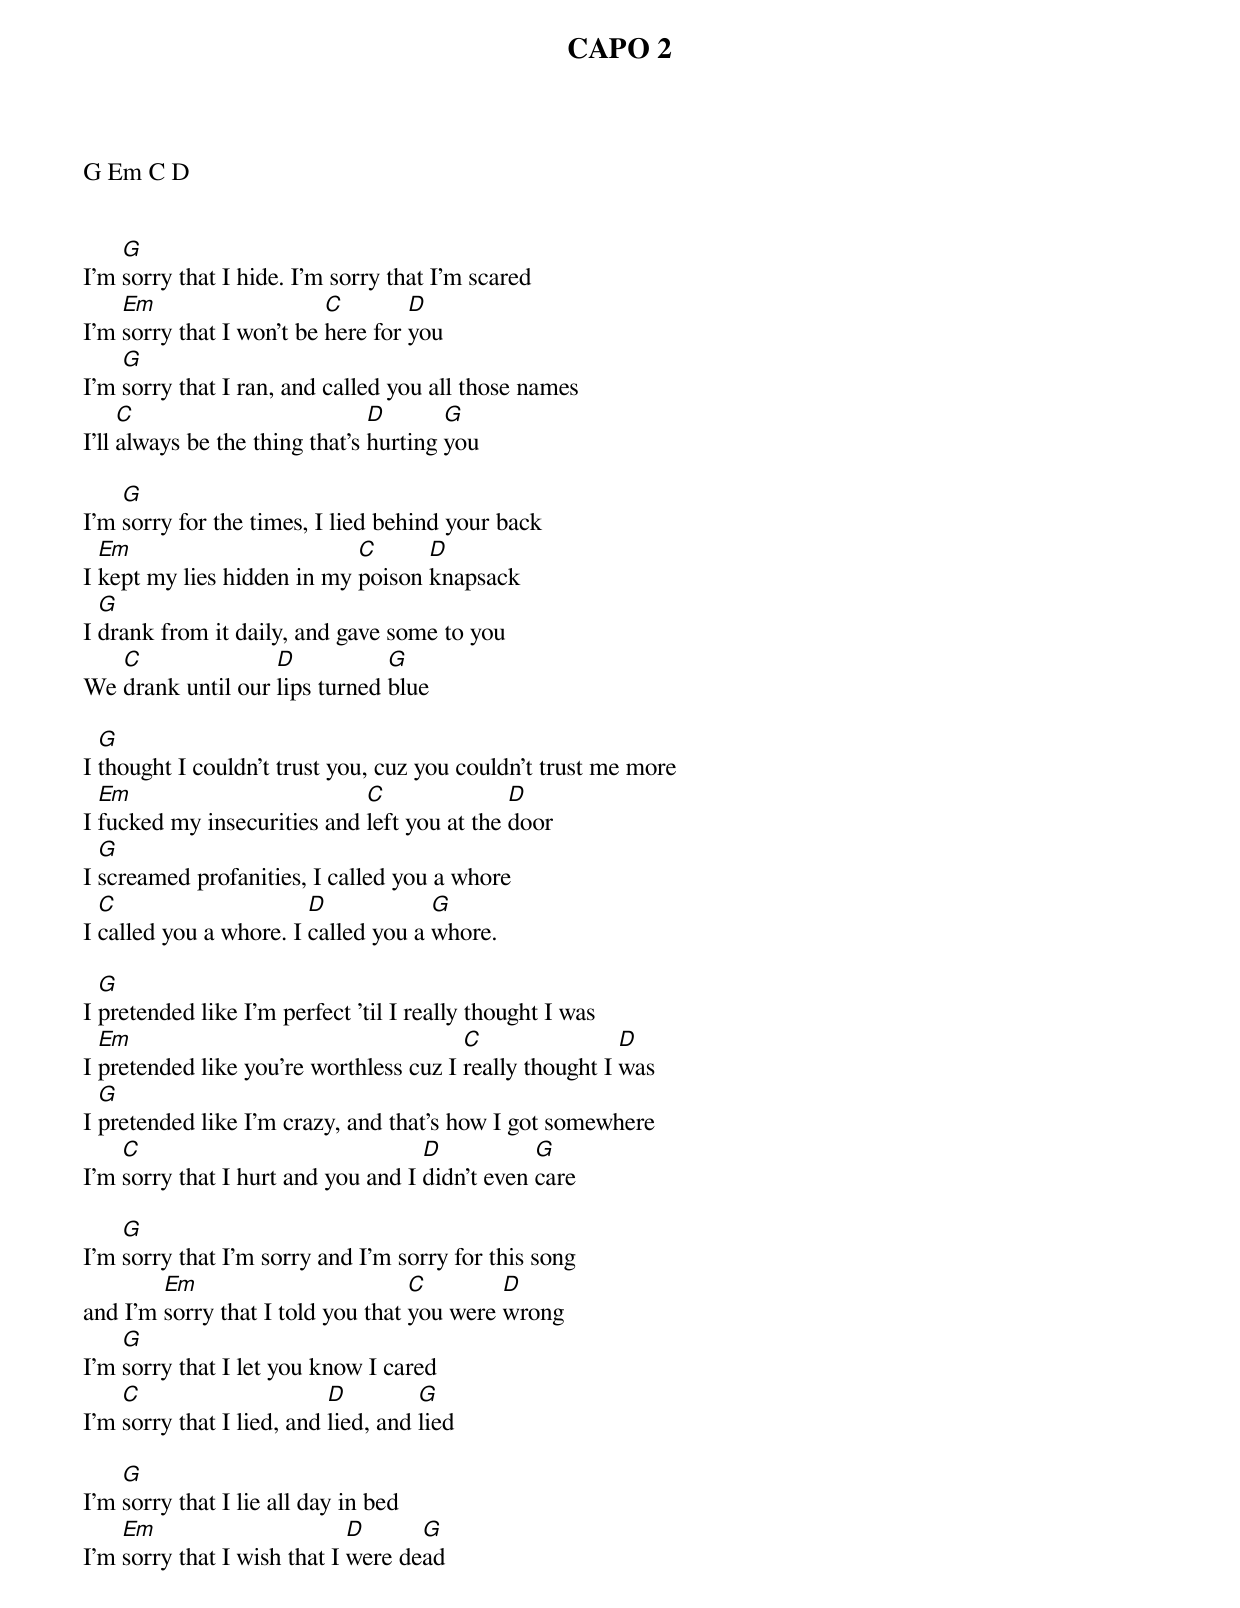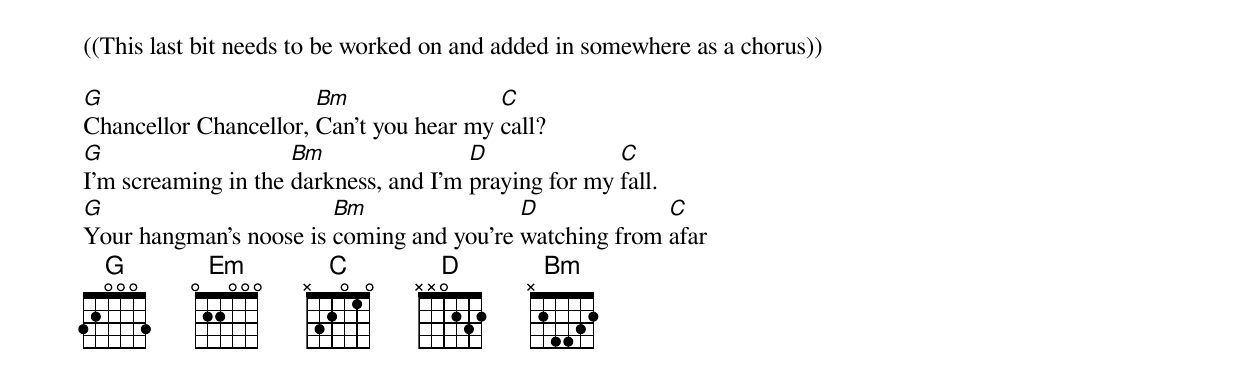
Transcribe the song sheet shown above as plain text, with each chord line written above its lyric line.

CAPO 2
G Em C D


    G
I'm sorry that I hide. I'm sorry that I'm scared
    Em                    C        D
I'm sorry that I won't be here for you
    G
I'm sorry that I ran, and called you all those names
     C                          D       G
I'll always be the thing that's hurting you

    G
I'm sorry for the times, I lied behind your back
  Em                        C      D
I kept my lies hidden in my poison knapsack
  G
I drank from it daily, and gave some to you
   C               D           G
We drank until our lips turned blue

  G
I thought I couldn't trust you, cuz you couldn't trust me more
  Em                         C               D
I fucked my insecurities and left you at the door
  G
I screamed profanities, I called you a whore
  C                     D            G
I called you a whore. I called you a whore.

  G
I pretended like I'm perfect 'til I really thought I was
  Em                                    C                D
I pretended like you're worthless cuz I really thought I was
  G
I pretended like I'm crazy, and that's how I got somewhere
    C                               D           G
I'm sorry that I hurt and you and I didn't even care

    G
I'm sorry that I'm sorry and I'm sorry for this song
        Em                         C        D
and I'm sorry that I told you that you were wrong
    G
I'm sorry that I let you know I cared
    C                      D         G
I'm sorry that I lied, and lied, and lied

    G
I'm sorry that I lie all day in bed
    Em                       D      G
I'm sorry that I wish that I were dead






((This last bit needs to be worked on and added in somewhere as a chorus))

G                      Bm                C
Chancellor Chancellor, Can't you hear my call?
G                    Bm                D              C
I'm screaming in the darkness, and I'm praying for my fall.
G                       Bm                D             C
Your hangman's noose is coming and you're watching from afar
